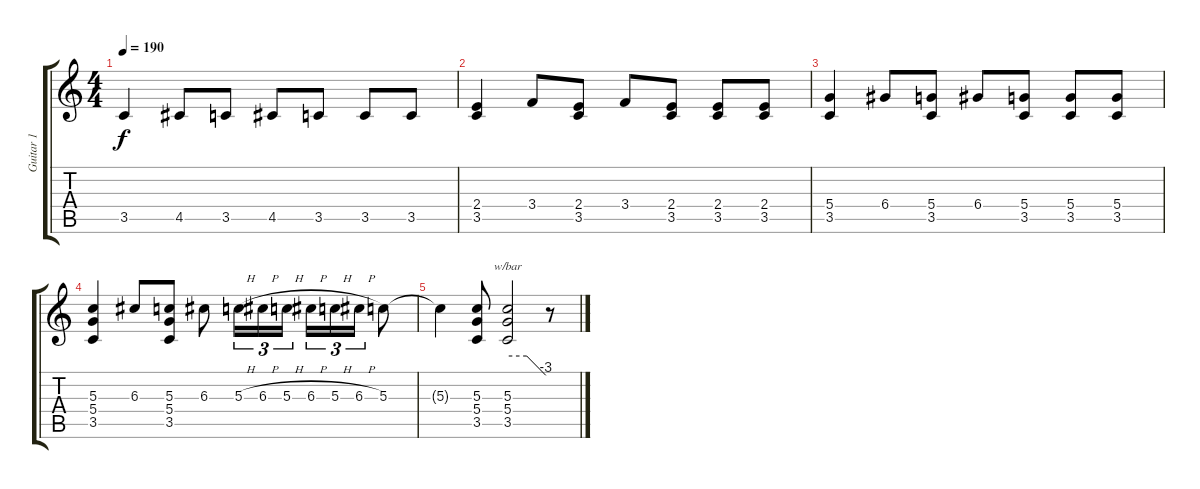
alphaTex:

\track ("Guitar 1" "Guitar 1") {instrument overdrivenguitar}
\staff {score tabs}
\tuning (E4 B3 G3 D3 A2 E2) {hide}
\ts (4 4)
\tempo 190
\clef g2
\ks c
3.5.4{dy f} 4.5.8 3.5.8 4.5.8 3.5.8 3.5.8 3.5.8 |
(2.4 3.5).4 3.4.8 (2.4 3.5).8 3.4.8 (2.4 3.5).8 (2.4 3.5).8 (2.4 3.5).8 |
(5.4 3.5).4 6.4.8 (5.4 3.5).8 6.4.8 (5.4 3.5).8 (5.4 3.5).8 (5.4 3.5).8 |
(5.3 5.4 3.5).4 6.3.8 (5.3 5.4 3.5).8 6.3.8 5.3{h}.16{tu (3 2)} 6.3{h}.16{tu (3 2)} 5.3{h}.16{tu (3 2)} 6.3{h}.16{tu (3 2)} 5.3{h}.16{tu (3 2)} 6.3{h}.16{tu (3 2)} 5.3.8 |
5.3{t}.4 (5.3 5.4 3.5).8 (5.3 5.4 3.5).2{tbe (custom default 0 0 30 0 60 -12)} r.8
